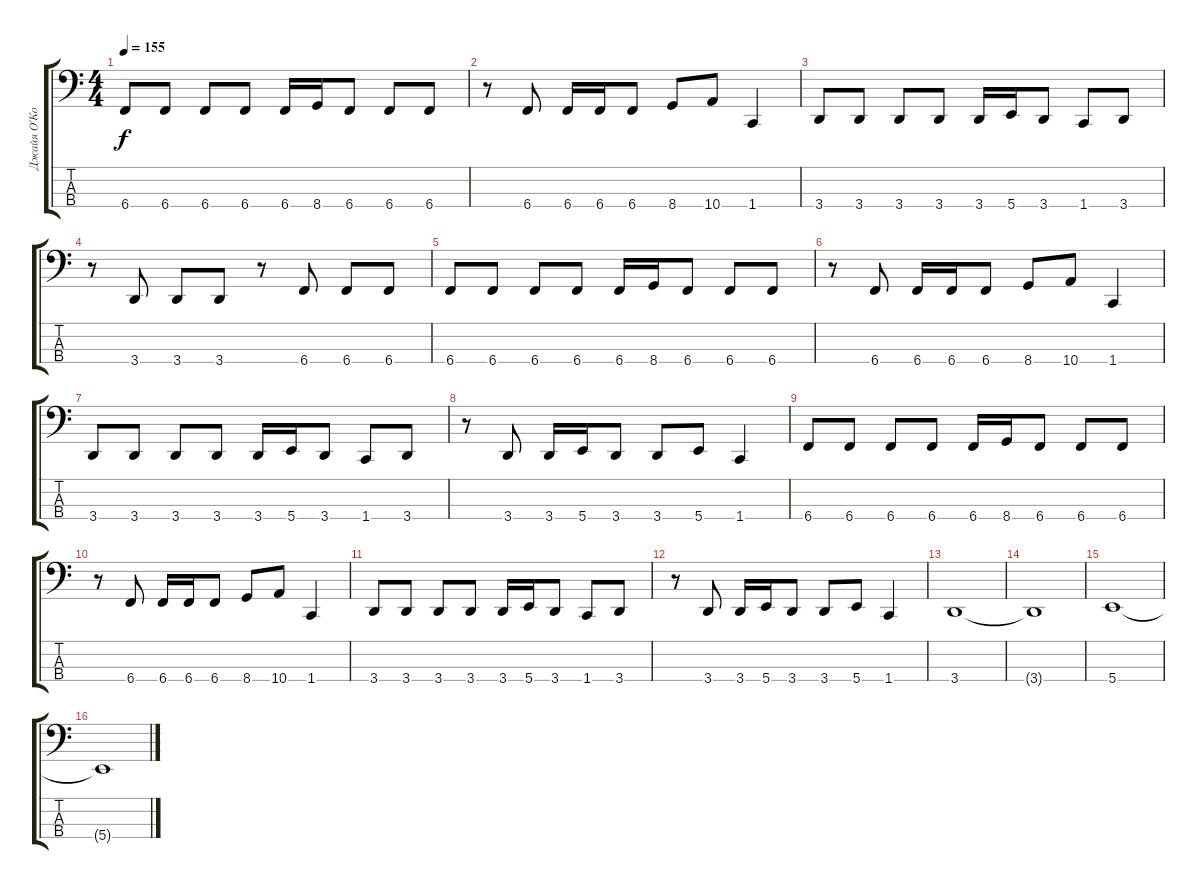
\track ("Джайя О'Коннор" "Джайя О'Ко") {instrument electricbassfinger}
\staff {score tabs}
\tuning (E2 B1 Gb1 B0) {hide}
\ts (4 4)
\tempo 155
\clef f4
\ks c
6.4.8{dy f} 6.4.8 6.4.8 6.4.8 6.4.16 8.4.16 6.4.8 6.4.8 6.4.8 |
r.8 6.4.8 6.4.16 6.4.16 6.4.8 8.4.8 10.4.8 1.4.4 |
3.4.8 3.4.8 3.4.8 3.4.8 3.4.16 5.4.16 3.4.8 1.4.8 3.4.8 |
r.8 3.4.8 3.4.8 3.4.8 r.8 6.4.8 6.4.8 6.4.8 |
6.4.8 6.4.8 6.4.8 6.4.8 6.4.16 8.4.16 6.4.8 6.4.8 6.4.8 |
r.8 6.4.8 6.4.16 6.4.16 6.4.8 8.4.8 10.4.8 1.4.4 |
3.4.8 3.4.8 3.4.8 3.4.8 3.4.16 5.4.16 3.4.8 1.4.8 3.4.8 |
r.8 3.4.8 3.4.16 5.4.16 3.4.8 3.4.8 5.4.8 1.4.4 |
6.4.8 6.4.8 6.4.8 6.4.8 6.4.16 8.4.16 6.4.8 6.4.8 6.4.8 |
r.8 6.4.8 6.4.16 6.4.16 6.4.8 8.4.8 10.4.8 1.4.4 |
3.4.8 3.4.8 3.4.8 3.4.8 3.4.16 5.4.16 3.4.8 1.4.8 3.4.8 |
r.8 3.4.8 3.4.16 5.4.16 3.4.8 3.4.8 5.4.8 1.4.4 |
3.4.1 |
3.4{t}.1 |
5.4.1 |
5.4{t}.1
